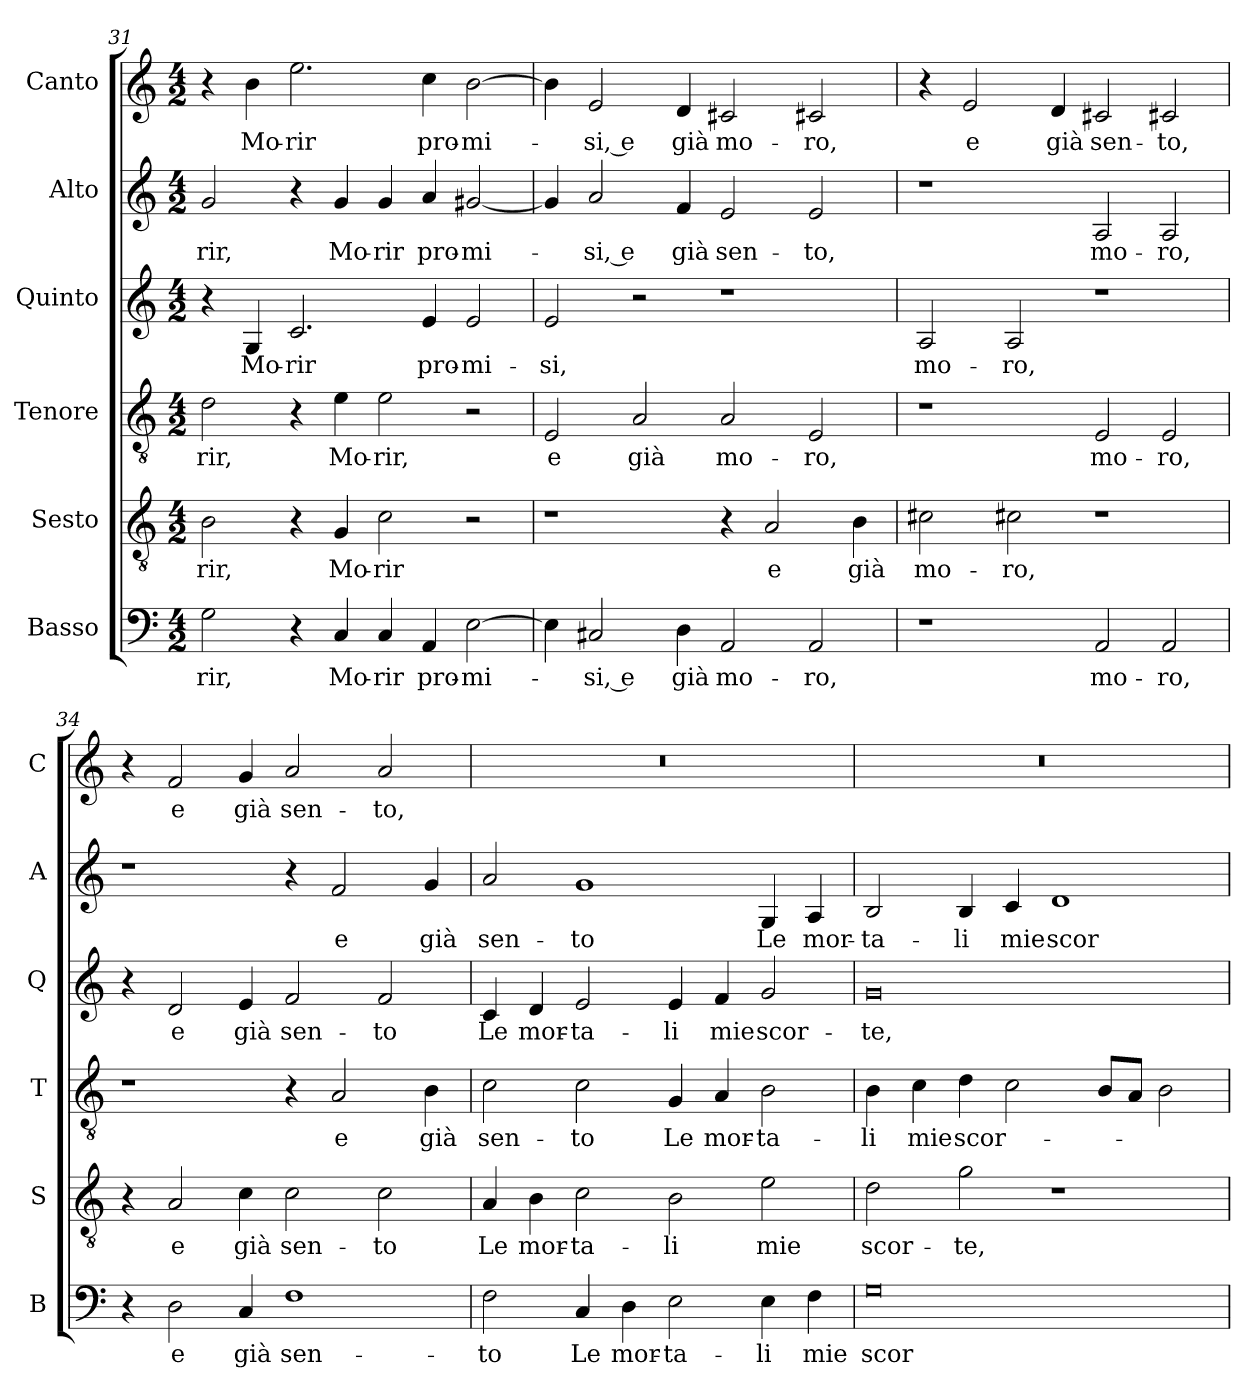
**kern	**text	**kern	**text	**kern	**text	**kern	**text	**kern	**text	**kern	**text
*part6	*part6	*part5	*part5	*part4	*part4	*part3	*part3	*part2	*part2	*part1	*part1
*staff6	*staff6	*staff5	*staff5	*staff4	*staff4	*staff3	*staff3	*staff2	*staff2	*staff1	*staff1
*I"Basso	*	*I"Sesto	*	*I"Tenore	*	*I"Quinto	*	*I"Alto	*	*I"Canto	*
*I'B	*	*I'S	*	*I'T	*	*I'Q	*	*I'A	*	*I'C	*
*clefF4	*	*clefGv2	*	*clefGv2	*	*clefG2	*	*clefG2	*	*clefG2	*
*k[]	*	*k[]	*	*k[]	*	*k[]	*	*k[]	*	*k[]	*
*a:	*	*a:	*	*a:	*	*a:	*	*a:	*	*a:	*
*M4/2	*	*M4/2	*	*M4/2	*	*M4/2	*	*M4/2	*	*M4/2	*
=31	=31	=31	=31	=31	=31	=31	=31	=31	=31	=31	=31
2G	-rir,	2B	-rir,	2d	-rir,	4r	.	2g	-rir,	4r	.
.	.	.	.	.	.	4G	Mo-	.	.	4b	Mo-
4r	.	4r	.	4r	.	2.c	-rir	4r	.	2.ee	-rir
4C	Mo-	4G	Mo-	4e	Mo-	.	.	4g	Mo-	.	.
4C	-rir	2c	-rir	2e	-rir,	.	.	4g	-rir	.	.
4AA	pro-	.	.	.	.	4e	pro-	4a	pro-	4cc	pro-
[2E	-mi-	2r	.	2r	.	2e	-mi-	[2g#X	-mi-	[2b	-mi-
=32	=32	=32	=32	=32	=32	=32	=32	=32	=32	=32	=32
4E]	.	1r	.	2E	e	2e	-si,	4g#]	.	4b]	.
2C#X	-si, e	.	.	.	.	.	.	2a	-si, e	2e	-si, e
.	.	.	.	2A	già	2r	.	.	.	.	.
4D	già	.	.	.	.	.	.	4f	già	4d	già
2AA	mo-	4r	.	2A	mo-	1r	.	2e	sen-	2c#X	mo-
.	.	2A	e	.	.	.	.	.	.	.	.
2AA	-ro,	.	.	2E	-ro,	.	.	2e	-to,	2c#X	-ro,
.	.	4B	già	.	.	.	.	.	.	.	.
=33	=33	=33	=33	=33	=33	=33	=33	=33	=33	=33	=33
1r	.	2c#X	mo-	1r	.	2A	mo-	1r	.	4r	.
.	.	.	.	.	.	.	.	.	.	2e	e
.	.	2c#X	-ro,	.	.	2A	-ro,	.	.	.	.
.	.	.	.	.	.	.	.	.	.	4d	già
2AA	mo-	1r	.	2E	mo-	1r	.	2A	mo-	2c#X	sen-
2AA	-ro,	.	.	2E	-ro,	.	.	2A	-ro,	2c#X	-to,
=34	=34	=34	=34	=34	=34	=34	=34	=34	=34	=34	=34
4r	.	4r	.	1r	.	4r	.	1r	.	4r	.
2D	e	2A	e	.	.	2d	e	.	.	2f	e
4C	già	4c	già	.	.	4e	già	.	.	4g	già
1F	sen-	2c	sen-	4r	.	2f	sen-	4r	.	2a	sen-
.	.	.	.	2A	e	.	.	2f	e	.	.
.	.	2c	-to	.	.	2f	-to	.	.	2a	-to,
.	.	.	.	4B	già	.	.	4g	già	.	.
=35	=35	=35	=35	=35	=35	=35	=35	=35	=35	=35	=35
2F	-to	4A	Le	2c	sen-	4c	Le	2a	sen-	0r	.
.	.	4B	mor-	.	.	4d	mor-	.	.	.	.
4C	Le	2c	-ta-	2c	-to	2e	-ta-	1g	-to	.	.
4D	mor-	.	.	.	.	.	.	.	.	.	.
2E	-ta-	2B	-li	4G	Le	4e	-li	.	.	.	.
.	.	.	.	4A	mor-	4f	mie	.	.	.	.
4E	-li	2e	mie	2B	-ta-	2g	scor-	4G	Le	.	.
4F	mie	.	.	.	.	.	.	4A	mor-	.	.
=36	=36	=36	=36	=36	=36	=36	=36	=36	=36	=36	=36
0G	scor-	2d	scor-	4B	-li	0g	-te,	2B	-ta-	0r	.
.	.	.	.	4c	mie	.	.	.	.	.	.
.	.	2g	-te,	4d	scor-	.	.	4B	-li	.	.
.	.	.	.	2c	.	.	.	4c	mie	.	.
.	.	1r	.	.	.	.	.	1d	scor-	.	.
.	.	.	.	8BL	.	.	.	.	.	.	.
.	.	.	.	8AJ	.	.	.	.	.	.	.
.	.	.	.	2B	.	.	.	.	.	.	.
=	=	=	=	=	=	=	=	=	=	=	=
*-	*-	*-	*-	*-	*-	*-	*-	*-	*-	*-	*-
